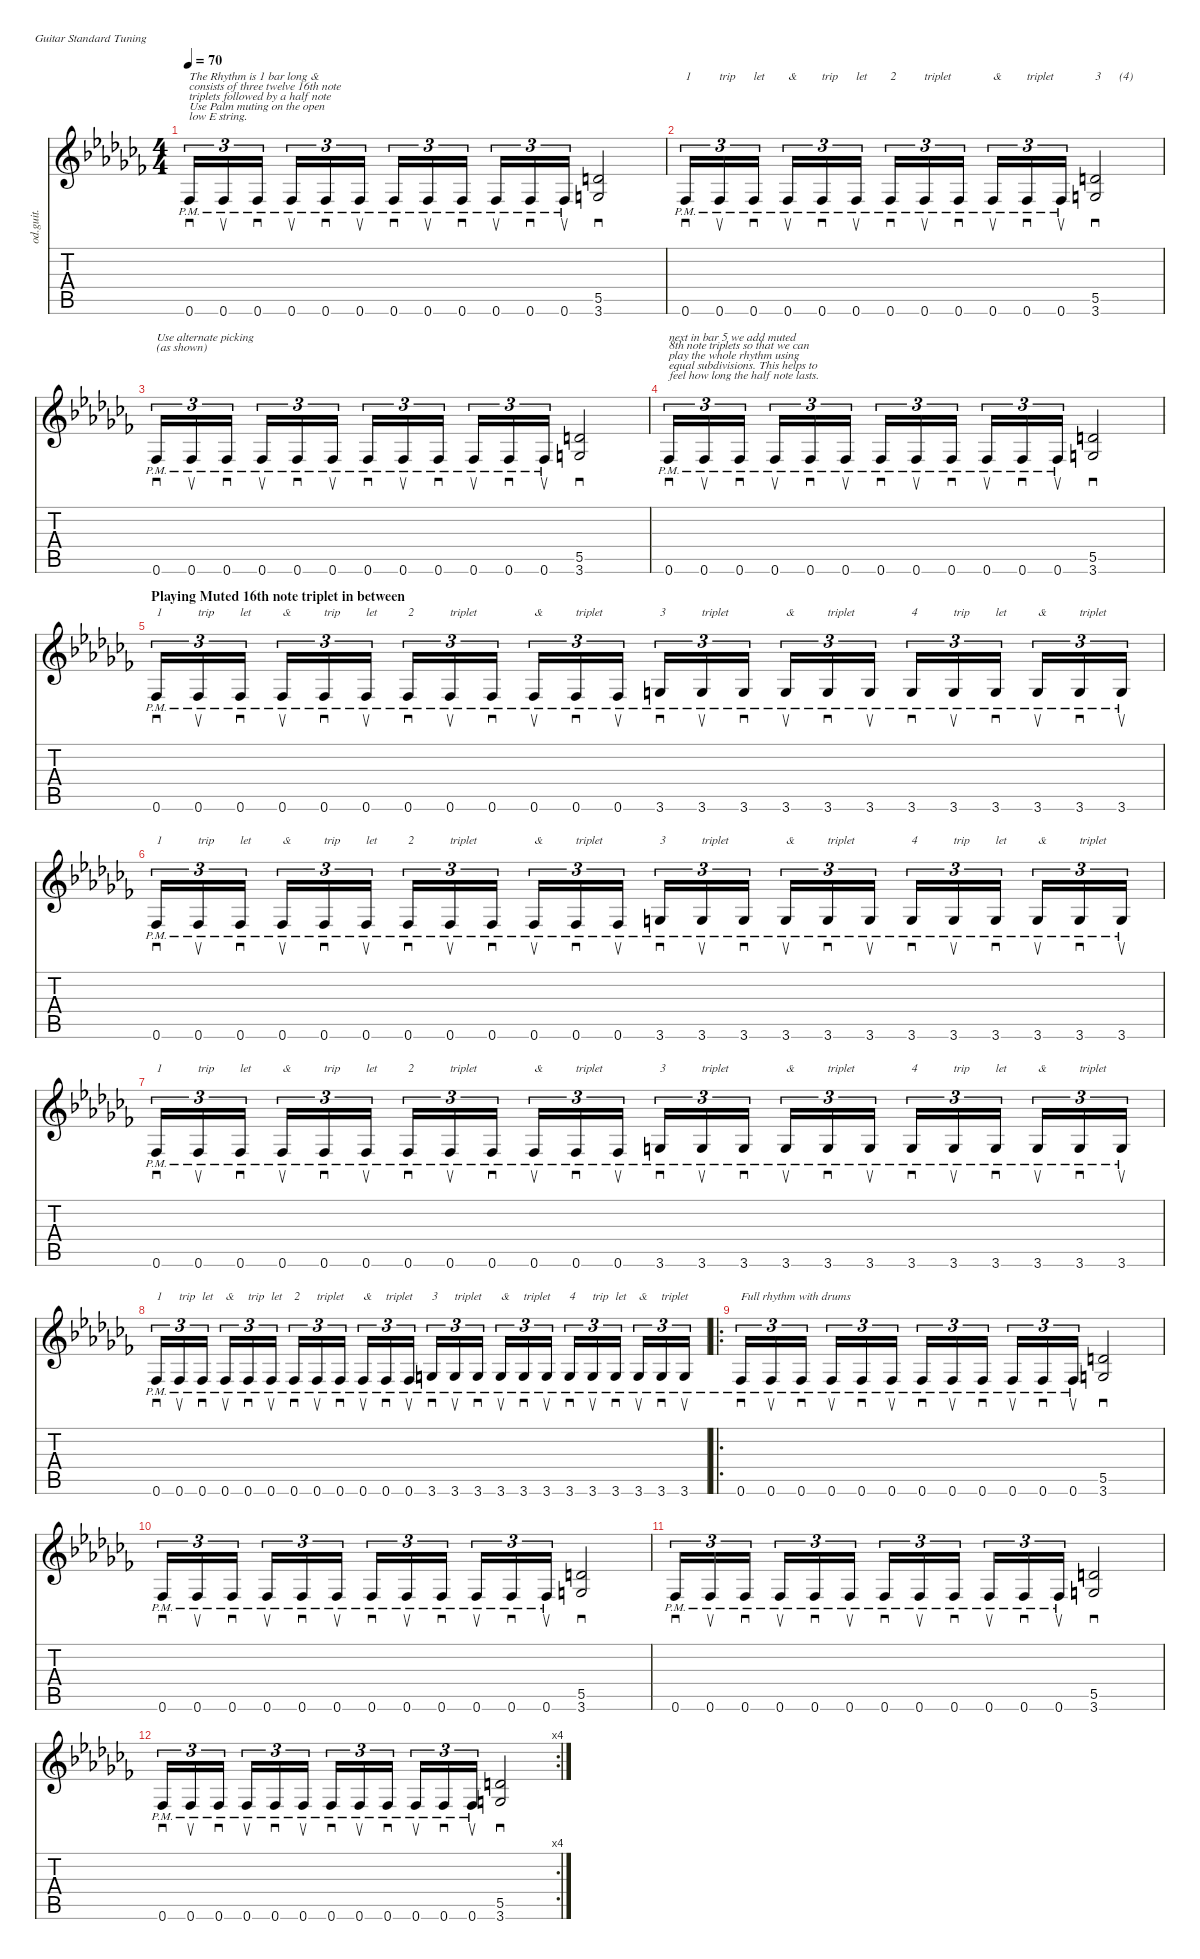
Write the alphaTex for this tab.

\defaultSystemsLayout 4
\hideDynamics
\bracketExtendMode nobrackets
\track ("Overdriven Guitar" "od.guit.") {instrument overdrivenguitar}
\staff {score tabs}
\tuning (E4 B3 G3 D3 A2 E2)
\ts (4 4)
\section ("" "")
\tempo 70
\clef g2
\ks abminor
0.6{pm acc b}.16{sd tu (3 2) txt "The Rhythm is 1 bar long & \nconsists of three twelve 16th note \ntriplets followed by a half note\nUse Palm muting on the open\nlow E string." dy mf instrument overdrivenguitar beam Up} 0.6{pm acc b}.16{su tu (3 2) beam Up} 0.6{pm acc b}.16{sd tu (3 2) beam Up} 0.6{pm acc b}.16{su tu (3 2) beam Up} 0.6{pm acc b}.16{sd tu (3 2) beam Up} 0.6{pm acc b}.16{su tu (3 2) beam Up} 0.6{pm acc b}.16{sd tu (3 2) beam Up} 0.6{pm acc b}.16{su tu (3 2) beam Up} 0.6{pm acc b}.16{sd tu (3 2) beam Up} 0.6{pm acc b}.16{su tu (3 2) beam Up} 0.6{pm acc b}.16{sd tu (3 2) beam Up} 0.6{pm acc b}.16{su tu (3 2) beam Up} (3.6{acc forcenatural} 5.5{acc forcenatural}).2{sd beam Up} |
0.6{pm acc b}.16{sd tu (3 2) txt "1" beam Up} 0.6{pm acc b}.16{su tu (3 2) txt "trip" beam Up} 0.6{pm acc b}.16{sd tu (3 2) txt "let" beam Up} 0.6{pm acc b}.16{su tu (3 2) txt "&" beam Up} 0.6{pm acc b}.16{sd tu (3 2) txt "trip" beam Up} 0.6{pm acc b}.16{su tu (3 2) txt "let" beam Up} 0.6{pm acc b}.16{sd tu (3 2) txt "2" beam Up} 0.6{pm acc b}.16{su tu (3 2) txt "triplet" beam Up} 0.6{pm acc b}.16{sd tu (3 2) beam Up} 0.6{pm acc b}.16{su tu (3 2) txt "&" beam Up} 0.6{pm acc b}.16{sd tu (3 2) txt "triplet" beam Up} 0.6{pm acc b}.16{su tu (3 2) beam Up} (3.6{acc forcenatural} 5.5{acc forcenatural}).2{sd txt "3      (4)" beam Up} |
0.6{pm acc b}.16{sd tu (3 2) txt "Use alternate picking \n(as shown)" beam Up} 0.6{pm acc b}.16{su tu (3 2) beam Up} 0.6{pm acc b}.16{sd tu (3 2) beam Up} 0.6{pm acc b}.16{su tu (3 2) beam Up} 0.6{pm acc b}.16{sd tu (3 2) beam Up} 0.6{pm acc b}.16{su tu (3 2) beam Up} 0.6{pm acc b}.16{sd tu (3 2) beam Up} 0.6{pm acc b}.16{su tu (3 2) beam Up} 0.6{pm acc b}.16{sd tu (3 2) beam Up} 0.6{pm acc b}.16{su tu (3 2) beam Up} 0.6{pm acc b}.16{sd tu (3 2) beam Up} 0.6{pm acc b}.16{su tu (3 2) beam Up} (3.6{acc forcenatural} 5.5{acc forcenatural}).2{sd beam Up} |
0.6{pm acc b}.16{sd tu (3 2) txt "next in bar 5 we add muted \n8th note triplets so that we can \nplay the whole rhythm using \nequal subdivisions. This helps to\nfeel how long the half note lasts." beam Up} 0.6{pm acc b}.16{su tu (3 2) beam Up} 0.6{pm acc b}.16{sd tu (3 2) beam Up} 0.6{pm acc b}.16{su tu (3 2) beam Up} 0.6{pm acc b}.16{sd tu (3 2) beam Up} 0.6{pm acc b}.16{su tu (3 2) beam Up} 0.6{pm acc b}.16{sd tu (3 2) beam Up} 0.6{pm acc b}.16{su tu (3 2) beam Up} 0.6{pm acc b}.16{sd tu (3 2) beam Up} 0.6{pm acc b}.16{su tu (3 2) beam Up} 0.6{pm acc b}.16{sd tu (3 2) beam Up} 0.6{pm acc b}.16{su tu (3 2) beam Up} (3.6{acc forcenatural} 5.5{acc forcenatural}).2{sd beam Up} |
\section ("" "Playing Muted 16th note triplet in between")
0.6{pm acc b}.16{sd tu (3 2) txt "1" beam Up} 0.6{pm acc b}.16{su tu (3 2) txt "trip" beam Up} 0.6{pm acc b}.16{sd tu (3 2) txt "let" beam Up} 0.6{pm acc b}.16{su tu (3 2) txt "&" beam Up} 0.6{pm acc b}.16{sd tu (3 2) txt "trip" beam Up} 0.6{pm acc b}.16{su tu (3 2) txt "let" beam Up} 0.6{pm acc b}.16{sd tu (3 2) txt "2" beam Up} 0.6{pm acc b}.16{su tu (3 2) txt "triplet" beam Up} 0.6{pm acc b}.16{sd tu (3 2) beam Up} 0.6{pm acc b}.16{su tu (3 2) txt "&" beam Up} 0.6{pm acc b}.16{sd tu (3 2) txt "triplet" beam Up} 0.6{pm acc b}.16{su tu (3 2) beam Up} 3.6{pm acc forcenatural}.16{sd tu (3 2) txt "3" beam Up} 3.6{pm acc forcenatural}.16{su tu (3 2) txt "triplet" beam Up} 3.6{pm acc forcenatural}.16{sd tu (3 2) beam Up} 3.6{pm acc forcenatural}.16{su tu (3 2) txt "&" beam Up} 3.6{pm acc forcenatural}.16{sd tu (3 2) txt "triplet" beam Up} 3.6{pm acc forcenatural}.16{su tu (3 2) beam Up} 3.6{pm acc forcenatural}.16{sd tu (3 2) txt "4" beam Up} 3.6{pm acc forcenatural}.16{su tu (3 2) txt "trip" beam Up} 3.6{pm acc forcenatural}.16{sd tu (3 2) txt "let" beam Up} 3.6{pm acc forcenatural}.16{su tu (3 2) txt "&" beam Up} 3.6{pm acc forcenatural}.16{sd tu (3 2) txt "triplet" beam Up} 3.6{pm acc forcenatural}.16{su tu (3 2) beam Up} |
0.6{pm acc b}.16{sd tu (3 2) txt "1" beam Up} 0.6{pm acc b}.16{su tu (3 2) txt "trip" beam Up} 0.6{pm acc b}.16{sd tu (3 2) txt "let" beam Up} 0.6{pm acc b}.16{su tu (3 2) txt "&" beam Up} 0.6{pm acc b}.16{sd tu (3 2) txt "trip" beam Up} 0.6{pm acc b}.16{su tu (3 2) txt "let" beam Up} 0.6{pm acc b}.16{sd tu (3 2) txt "2" beam Up} 0.6{pm acc b}.16{su tu (3 2) txt "triplet" beam Up} 0.6{pm acc b}.16{sd tu (3 2) beam Up} 0.6{pm acc b}.16{su tu (3 2) txt "&" beam Up} 0.6{pm acc b}.16{sd tu (3 2) txt "triplet" beam Up} 0.6{pm acc b}.16{su tu (3 2) beam Up} 3.6{pm acc forcenatural}.16{sd tu (3 2) txt "3" beam Up} 3.6{pm acc forcenatural}.16{su tu (3 2) txt "triplet" beam Up} 3.6{pm acc forcenatural}.16{sd tu (3 2) beam Up} 3.6{pm acc forcenatural}.16{su tu (3 2) txt "&" beam Up} 3.6{pm acc forcenatural}.16{sd tu (3 2) txt "triplet" beam Up} 3.6{pm acc forcenatural}.16{su tu (3 2) beam Up} 3.6{pm acc forcenatural}.16{sd tu (3 2) txt "4" beam Up} 3.6{pm acc forcenatural}.16{su tu (3 2) txt "trip" beam Up} 3.6{pm acc forcenatural}.16{sd tu (3 2) txt "let" beam Up} 3.6{pm acc forcenatural}.16{su tu (3 2) txt "&" beam Up} 3.6{pm acc forcenatural}.16{sd tu (3 2) txt "triplet" beam Up} 3.6{pm acc forcenatural}.16{su tu (3 2) beam Up} |
0.6{pm acc b}.16{sd tu (3 2) txt "1" beam Up} 0.6{pm acc b}.16{su tu (3 2) txt "trip" beam Up} 0.6{pm acc b}.16{sd tu (3 2) txt "let" beam Up} 0.6{pm acc b}.16{su tu (3 2) txt "&" beam Up} 0.6{pm acc b}.16{sd tu (3 2) txt "trip" beam Up} 0.6{pm acc b}.16{su tu (3 2) txt "let" beam Up} 0.6{pm acc b}.16{sd tu (3 2) txt "2" beam Up} 0.6{pm acc b}.16{su tu (3 2) txt "triplet" beam Up} 0.6{pm acc b}.16{sd tu (3 2) beam Up} 0.6{pm acc b}.16{su tu (3 2) txt "&" beam Up} 0.6{pm acc b}.16{sd tu (3 2) txt "triplet" beam Up} 0.6{pm acc b}.16{su tu (3 2) beam Up} 3.6{pm acc forcenatural}.16{sd tu (3 2) txt "3" beam Up} 3.6{pm acc forcenatural}.16{su tu (3 2) txt "triplet" beam Up} 3.6{pm acc forcenatural}.16{sd tu (3 2) beam Up} 3.6{pm acc forcenatural}.16{su tu (3 2) txt "&" beam Up} 3.6{pm acc forcenatural}.16{sd tu (3 2) txt "triplet" beam Up} 3.6{pm acc forcenatural}.16{su tu (3 2) beam Up} 3.6{pm acc forcenatural}.16{sd tu (3 2) txt "4" beam Up} 3.6{pm acc forcenatural}.16{su tu (3 2) txt "trip" beam Up} 3.6{pm acc forcenatural}.16{sd tu (3 2) txt "let" beam Up} 3.6{pm acc forcenatural}.16{su tu (3 2) txt "&" beam Up} 3.6{pm acc forcenatural}.16{sd tu (3 2) txt "triplet" beam Up} 3.6{pm acc forcenatural}.16{su tu (3 2) beam Up} |
0.6{pm acc b}.16{sd tu (3 2) txt "1" beam Up} 0.6{pm acc b}.16{su tu (3 2) txt "trip" beam Up} 0.6{pm acc b}.16{sd tu (3 2) txt "let" beam Up} 0.6{pm acc b}.16{su tu (3 2) txt "&" beam Up} 0.6{pm acc b}.16{sd tu (3 2) txt "trip" beam Up} 0.6{pm acc b}.16{su tu (3 2) txt "let" beam Up} 0.6{pm acc b}.16{sd tu (3 2) txt "2" beam Up} 0.6{pm acc b}.16{su tu (3 2) txt "triplet" beam Up} 0.6{pm acc b}.16{sd tu (3 2) beam Up} 0.6{pm acc b}.16{su tu (3 2) txt "&" beam Up} 0.6{pm acc b}.16{sd tu (3 2) txt "triplet" beam Up} 0.6{pm acc b}.16{su tu (3 2) beam Up} 3.6{pm acc forcenatural}.16{sd tu (3 2) txt "3" beam Up} 3.6{pm acc forcenatural}.16{su tu (3 2) txt "triplet" beam Up} 3.6{pm acc forcenatural}.16{sd tu (3 2) beam Up} 3.6{pm acc forcenatural}.16{su tu (3 2) txt "&" beam Up} 3.6{pm acc forcenatural}.16{sd tu (3 2) txt "triplet" beam Up} 3.6{pm acc forcenatural}.16{su tu (3 2) beam Up} 3.6{pm acc forcenatural}.16{sd tu (3 2) txt "4" beam Up} 3.6{pm acc forcenatural}.16{su tu (3 2) txt "trip" beam Up} 3.6{pm acc forcenatural}.16{sd tu (3 2) txt "let" beam Up} 3.6{pm acc forcenatural}.16{su tu (3 2) txt "&" beam Up} 3.6{pm acc forcenatural}.16{sd tu (3 2) txt "triplet" beam Up} 3.6{pm acc forcenatural}.16{su tu (3 2) beam Up} |
\ro
0.6{pm acc b}.16{sd tu (3 2) txt "Full rhythm with drums" beam Up} 0.6{pm acc b}.16{su tu (3 2) beam Up} 0.6{pm acc b}.16{sd tu (3 2) beam Up} 0.6{pm acc b}.16{su tu (3 2) beam Up} 0.6{pm acc b}.16{sd tu (3 2) beam Up} 0.6{pm acc b}.16{su tu (3 2) beam Up} 0.6{pm acc b}.16{sd tu (3 2) beam Up} 0.6{pm acc b}.16{su tu (3 2) beam Up} 0.6{pm acc b}.16{sd tu (3 2) beam Up} 0.6{pm acc b}.16{su tu (3 2) beam Up} 0.6{pm acc b}.16{sd tu (3 2) beam Up} 0.6{pm acc b}.16{su tu (3 2) beam Up} (3.6{acc forcenatural} 5.5{acc forcenatural}).2{sd beam Up} |
0.6{pm acc b}.16{sd tu (3 2) beam Up} 0.6{pm acc b}.16{su tu (3 2) beam Up} 0.6{pm acc b}.16{sd tu (3 2) beam Up} 0.6{pm acc b}.16{su tu (3 2) beam Up} 0.6{pm acc b}.16{sd tu (3 2) beam Up} 0.6{pm acc b}.16{su tu (3 2) beam Up} 0.6{pm acc b}.16{sd tu (3 2) beam Up} 0.6{pm acc b}.16{su tu (3 2) beam Up} 0.6{pm acc b}.16{sd tu (3 2) beam Up} 0.6{pm acc b}.16{su tu (3 2) beam Up} 0.6{pm acc b}.16{sd tu (3 2) beam Up} 0.6{pm acc b}.16{su tu (3 2) beam Up} (3.6{acc forcenatural} 5.5{acc forcenatural}).2{sd beam Up} |
0.6{pm acc b}.16{sd tu (3 2) beam Up} 0.6{pm acc b}.16{su tu (3 2) beam Up} 0.6{pm acc b}.16{sd tu (3 2) beam Up} 0.6{pm acc b}.16{su tu (3 2) beam Up} 0.6{pm acc b}.16{sd tu (3 2) beam Up} 0.6{pm acc b}.16{su tu (3 2) beam Up} 0.6{pm acc b}.16{sd tu (3 2) beam Up} 0.6{pm acc b}.16{su tu (3 2) beam Up} 0.6{pm acc b}.16{sd tu (3 2) beam Up} 0.6{pm acc b}.16{su tu (3 2) beam Up} 0.6{pm acc b}.16{sd tu (3 2) beam Up} 0.6{pm acc b}.16{su tu (3 2) beam Up} (3.6{acc forcenatural} 5.5{acc forcenatural}).2{sd beam Up} |
\rc 4
0.6{pm acc b}.16{sd tu (3 2) beam Up} 0.6{pm acc b}.16{su tu (3 2) beam Up} 0.6{pm acc b}.16{sd tu (3 2) beam Up} 0.6{pm acc b}.16{su tu (3 2) beam Up} 0.6{pm acc b}.16{sd tu (3 2) beam Up} 0.6{pm acc b}.16{su tu (3 2) beam Up} 0.6{pm acc b}.16{sd tu (3 2) beam Up} 0.6{pm acc b}.16{su tu (3 2) beam Up} 0.6{pm acc b}.16{sd tu (3 2) beam Up} 0.6{pm acc b}.16{su tu (3 2) beam Up} 0.6{pm acc b}.16{sd tu (3 2) beam Up} 0.6{pm acc b}.16{su tu (3 2) beam Up} (3.6{acc forcenatural} 5.5{acc forcenatural}).2{sd beam Up}
